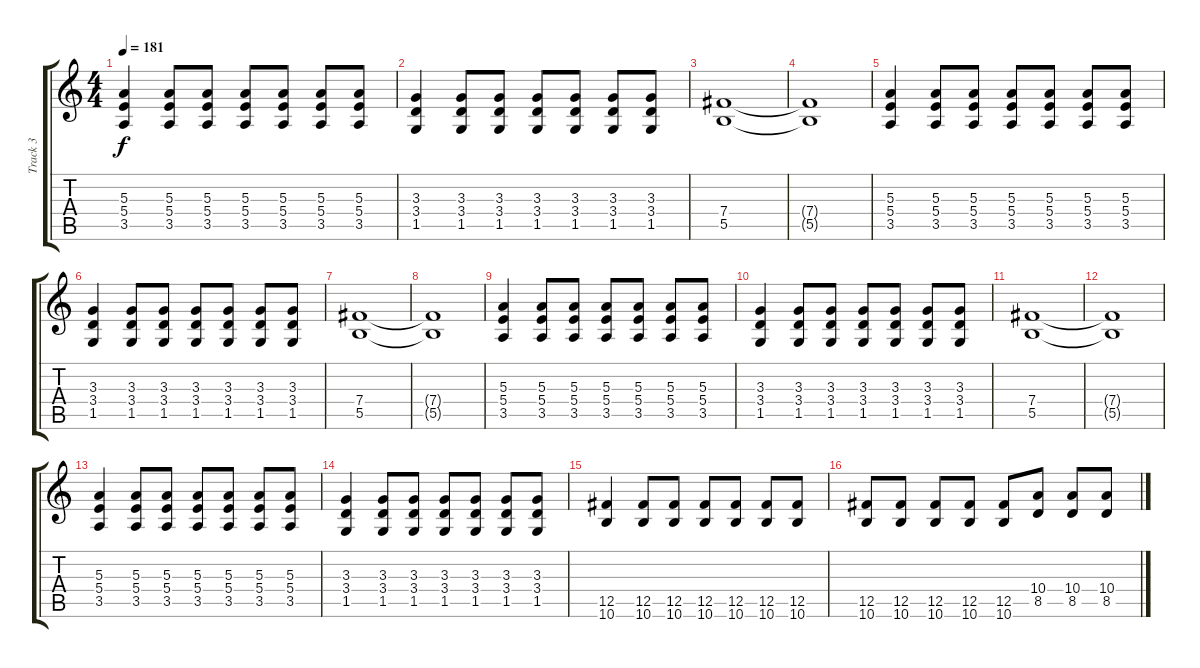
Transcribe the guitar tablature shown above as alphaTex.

\track ("Track 3" "Track 3") {instrument distortionguitar}
\staff {score tabs}
\tuning (Db4 Ab3 E3 B2 Gb2 Db2) {hide}
\ts (4 4)
\tempo 181
\clef g2
\ks c
(5.3 5.4 3.5).4{dy f} (5.3 5.4 3.5).8 (5.3 5.4 3.5).8 (5.3 5.4 3.5).8 (5.3 5.4 3.5).8 (5.3 5.4 3.5).8 (5.3 5.4 3.5).8 |
(3.3 3.4 1.5).4 (3.3 3.4 1.5).8 (3.3 3.4 1.5).8 (3.3 3.4 1.5).8 (3.3 3.4 1.5).8 (3.3 3.4 1.5).8 (3.3 3.4 1.5).8 |
(7.4 5.5).1 |
(7.4{t} 5.5{t}).1 |
(5.3 5.4 3.5).4 (5.3 5.4 3.5).8 (5.3 5.4 3.5).8 (5.3 5.4 3.5).8 (5.3 5.4 3.5).8 (5.3 5.4 3.5).8 (5.3 5.4 3.5).8 |
(3.3 3.4 1.5).4 (3.3 3.4 1.5).8 (3.3 3.4 1.5).8 (3.3 3.4 1.5).8 (3.3 3.4 1.5).8 (3.3 3.4 1.5).8 (3.3 3.4 1.5).8 |
(7.4 5.5).1 |
(7.4{t} 5.5{t}).1 |
(5.3 5.4 3.5).4 (5.3 5.4 3.5).8 (5.3 5.4 3.5).8 (5.3 5.4 3.5).8 (5.3 5.4 3.5).8 (5.3 5.4 3.5).8 (5.3 5.4 3.5).8 |
(3.3 3.4 1.5).4 (3.3 3.4 1.5).8 (3.3 3.4 1.5).8 (3.3 3.4 1.5).8 (3.3 3.4 1.5).8 (3.3 3.4 1.5).8 (3.3 3.4 1.5).8 |
(7.4 5.5).1 |
(7.4{t} 5.5{t}).1 |
(5.3 5.4 3.5).4 (5.3 5.4 3.5).8 (5.3 5.4 3.5).8 (5.3 5.4 3.5).8 (5.3 5.4 3.5).8 (5.3 5.4 3.5).8 (5.3 5.4 3.5).8 |
(3.3 3.4 1.5).4 (3.3 3.4 1.5).8 (3.3 3.4 1.5).8 (3.3 3.4 1.5).8 (3.3 3.4 1.5).8 (3.3 3.4 1.5).8 (3.3 3.4 1.5).8 |
(12.5 10.6).4 (12.5 10.6).8 (12.5 10.6).8 (12.5 10.6).8 (12.5 10.6).8 (12.5 10.6).8 (12.5 10.6).8 |
(12.5 10.6).8 (12.5 10.6).8 (12.5 10.6).8 (12.5 10.6).8 (12.5 10.6).8 (10.4 8.5).8 (10.4 8.5).8 (10.4 8.5).8
